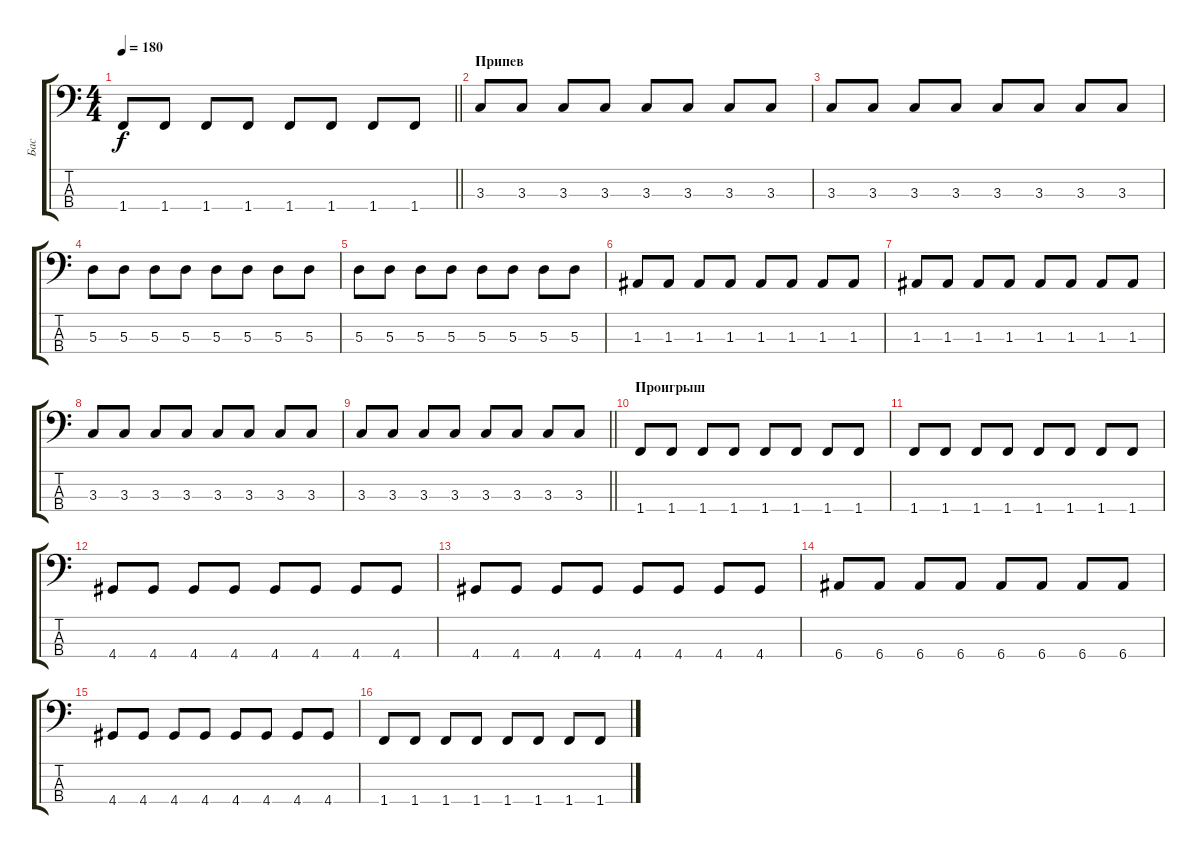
\track ("Бас" "Бас") {instrument electricbassfinger}
\staff {score tabs}
\tuning (G2 D2 A1 E1) {hide}
\ts (4 4)
\tempo 180
\clef f4
\barLineRight lightlight
\ks c
1.4.8{dy f} 1.4.8 1.4.8 1.4.8 1.4.8 1.4.8 1.4.8 1.4.8 |
\section ("" "Припев")
3.3.8 3.3.8 3.3.8 3.3.8 3.3.8 3.3.8 3.3.8 3.3.8 |
3.3.8 3.3.8 3.3.8 3.3.8 3.3.8 3.3.8 3.3.8 3.3.8 |
5.3.8 5.3.8 5.3.8 5.3.8 5.3.8 5.3.8 5.3.8 5.3.8 |
5.3.8 5.3.8 5.3.8 5.3.8 5.3.8 5.3.8 5.3.8 5.3.8 |
1.3.8 1.3.8 1.3.8 1.3.8 1.3.8 1.3.8 1.3.8 1.3.8 |
1.3.8 1.3.8 1.3.8 1.3.8 1.3.8 1.3.8 1.3.8 1.3.8 |
3.3.8 3.3.8 3.3.8 3.3.8 3.3.8 3.3.8 3.3.8 3.3.8 |
\barLineRight lightlight
3.3.8 3.3.8 3.3.8 3.3.8 3.3.8 3.3.8 3.3.8 3.3.8 |
\section ("" "Проигрыш")
1.4.8 1.4.8 1.4.8 1.4.8 1.4.8 1.4.8 1.4.8 1.4.8 |
1.4.8 1.4.8 1.4.8 1.4.8 1.4.8 1.4.8 1.4.8 1.4.8 |
4.4.8 4.4.8 4.4.8 4.4.8 4.4.8 4.4.8 4.4.8 4.4.8 |
4.4.8 4.4.8 4.4.8 4.4.8 4.4.8 4.4.8 4.4.8 4.4.8 |
6.4.8 6.4.8 6.4.8 6.4.8 6.4.8 6.4.8 6.4.8 6.4.8 |
4.4.8 4.4.8 4.4.8 4.4.8 4.4.8 4.4.8 4.4.8 4.4.8 |
1.4.8 1.4.8 1.4.8 1.4.8 1.4.8 1.4.8 1.4.8 1.4.8
